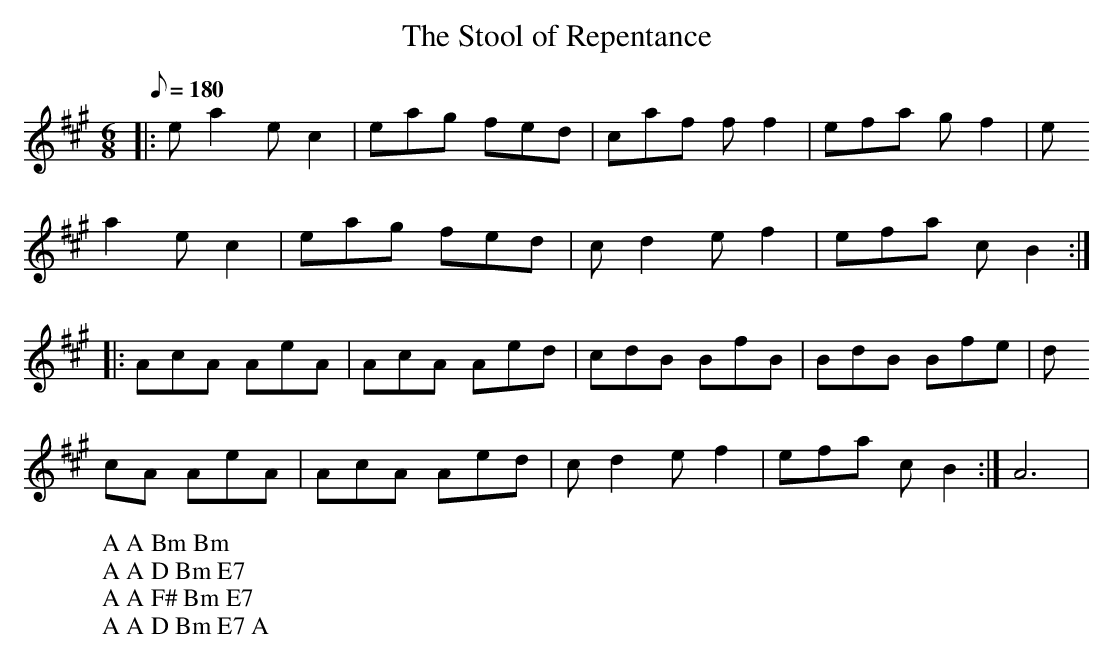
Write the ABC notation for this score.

X:1
T:The Stool of Repentance
M:6/8
L:1/8
Q:180
K:A
|:ea2 ec2|eag fed|caf ff2|efa gf2|e
W: A A Bm Bm
a2 ec2|eag fed|cd2 ef2|efa cB2:|
W: A A D Bm E7
|:AcA AeA|AcA Aed|cdB BfB|BdB Bfe|d
W: A A F# Bm E7
cA AeA|AcA Aed|cd2 ef2|efa cB2:|A6|
W: A A D Bm E7 A
